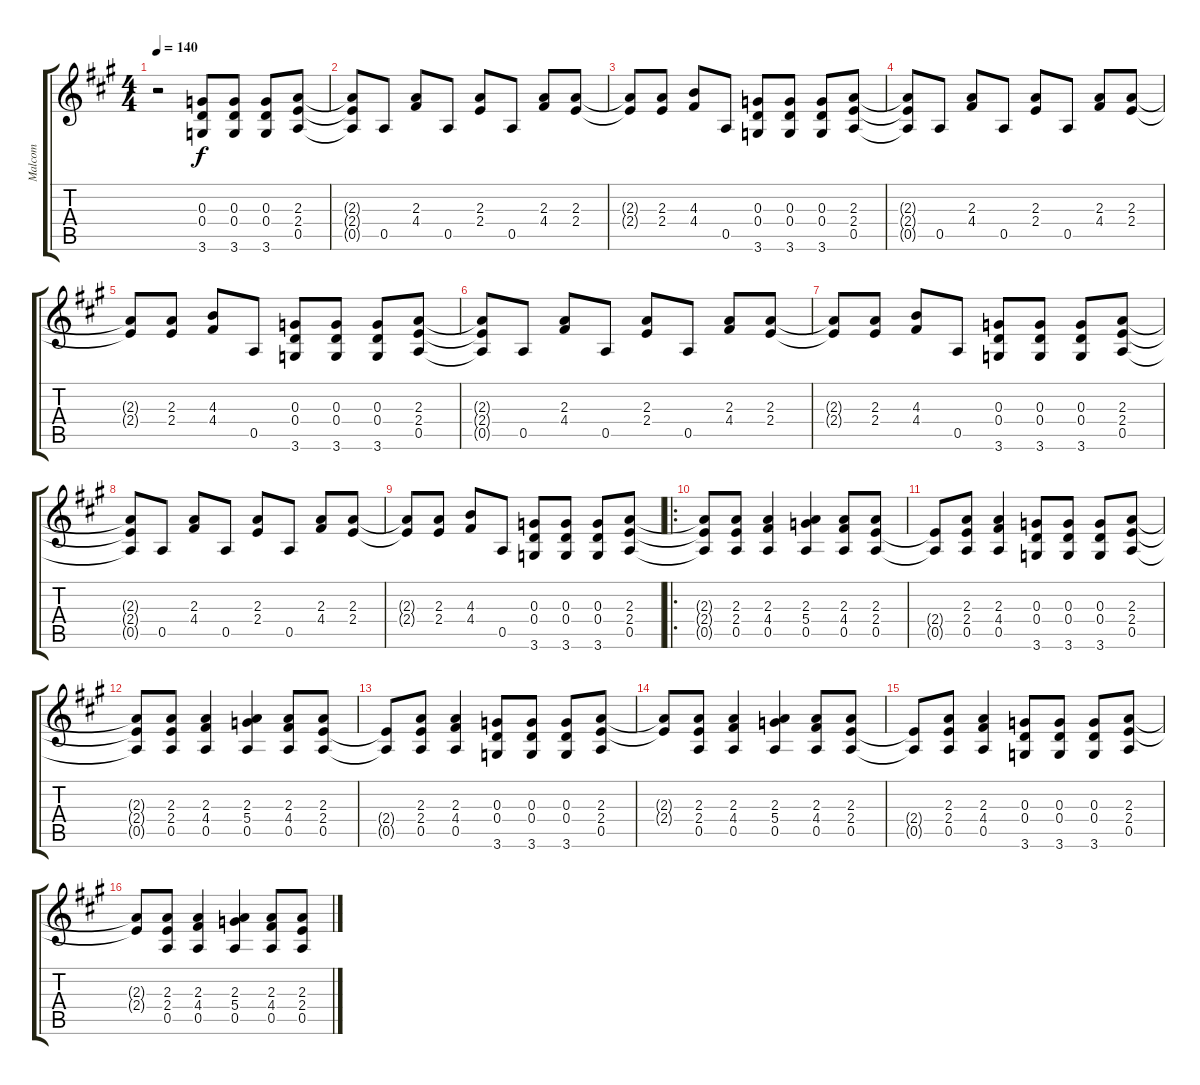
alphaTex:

\track ("Malcom" "Malcom") {instrument distortionguitar}
\staff {score tabs}
\tuning (E4 B3 G3 D3 A2 E2) {hide}
\ts (4 4)
\tempo 140
\clef g2
\ks a
r.2{dy f instrument distortionguitar} (0.3 0.4 3.6).8 (0.3 0.4 3.6).8 (0.3 0.4 3.6).8 (2.3 2.4 0.5).8 |
(2.3{t} 2.4{t} 0.5{t}).8 0.5.8 (2.3 4.4).8 0.5.8 (2.3 2.4).8 0.5.8 (2.3 4.4).8 (2.3 2.4).8 |
(2.3{t} 2.4{t}).8 (2.3 2.4).8 (4.3 4.4).8 0.5.8 (0.3 0.4 3.6).8 (0.3 0.4 3.6).8 (0.3 0.4 3.6).8 (2.3 2.4 0.5).8 |
(2.3{t} 2.4{t} 0.5{t}).8 0.5.8 (2.3 4.4).8 0.5.8 (2.3 2.4).8 0.5.8 (2.3 4.4).8 (2.3 2.4).8 |
(2.3{t} 2.4{t}).8 (2.3 2.4).8 (4.3 4.4).8 0.5.8 (0.3 0.4 3.6).8 (0.3 0.4 3.6).8 (0.3 0.4 3.6).8 (2.3 2.4 0.5).8 |
(2.3{t} 2.4{t} 0.5{t}).8 0.5.8 (2.3 4.4).8 0.5.8 (2.3 2.4).8 0.5.8 (2.3 4.4).8 (2.3 2.4).8 |
(2.3{t} 2.4{t}).8 (2.3 2.4).8 (4.3 4.4).8 0.5.8 (0.3 0.4 3.6).8 (0.3 0.4 3.6).8 (0.3 0.4 3.6).8 (2.3 2.4 0.5).8 |
(2.3{t} 2.4{t} 0.5{t}).8 0.5.8 (2.3 4.4).8 0.5.8 (2.3 2.4).8 0.5.8 (2.3 4.4).8 (2.3 2.4).8 |
(2.3{t} 2.4{t}).8 (2.3 2.4).8 (4.3 4.4).8 0.5.8 (0.3 0.4 3.6).8 (0.3 0.4 3.6).8 (0.3 0.4 3.6).8 (2.3 2.4 0.5).8 |
\ro
(2.3{t} 2.4{t} 0.5{t}).8 (2.3 2.4 0.5).8 (2.3 4.4 0.5).4 (2.3 5.4 0.5).4 (2.3 4.4 0.5).8 (2.3 2.4 0.5).8 |
(2.4{t} 0.5{t}).8 (2.3 2.4 0.5).8 (2.3 4.4 0.5).4 (0.3 0.4 3.6).8 (0.3 0.4 3.6).8 (0.3 0.4 3.6).8 (2.3 2.4 0.5).8 |
(2.3{t} 2.4{t} 0.5{t}).8 (2.3 2.4 0.5).8 (2.3 4.4 0.5).4 (2.3 5.4 0.5).4 (2.3 4.4 0.5).8 (2.3 2.4 0.5).8 |
(2.4{t} 0.5{t}).8 (2.3 2.4 0.5).8 (2.3 4.4 0.5).4 (0.3 0.4 3.6).8 (0.3 0.4 3.6).8 (0.3 0.4 3.6).8 (2.3 2.4 0.5).8 |
(2.3{t} 2.4{t}).8 (2.3 2.4 0.5).8 (2.3 4.4 0.5).4 (2.3 5.4 0.5).4 (2.3 4.4 0.5).8 (2.3 2.4 0.5).8 |
(2.4{t} 0.5{t}).8 (2.3 2.4 0.5).8 (2.3 4.4 0.5).4 (0.3 0.4 3.6).8 (0.3 0.4 3.6).8 (0.3 0.4 3.6).8 (2.3 2.4 0.5).8 |
(2.3{t} 2.4{t}).8 (2.3 2.4 0.5).8 (2.3 4.4 0.5).4 (2.3 5.4 0.5).4 (2.3 4.4 0.5).8 (2.3 2.4 0.5).8
